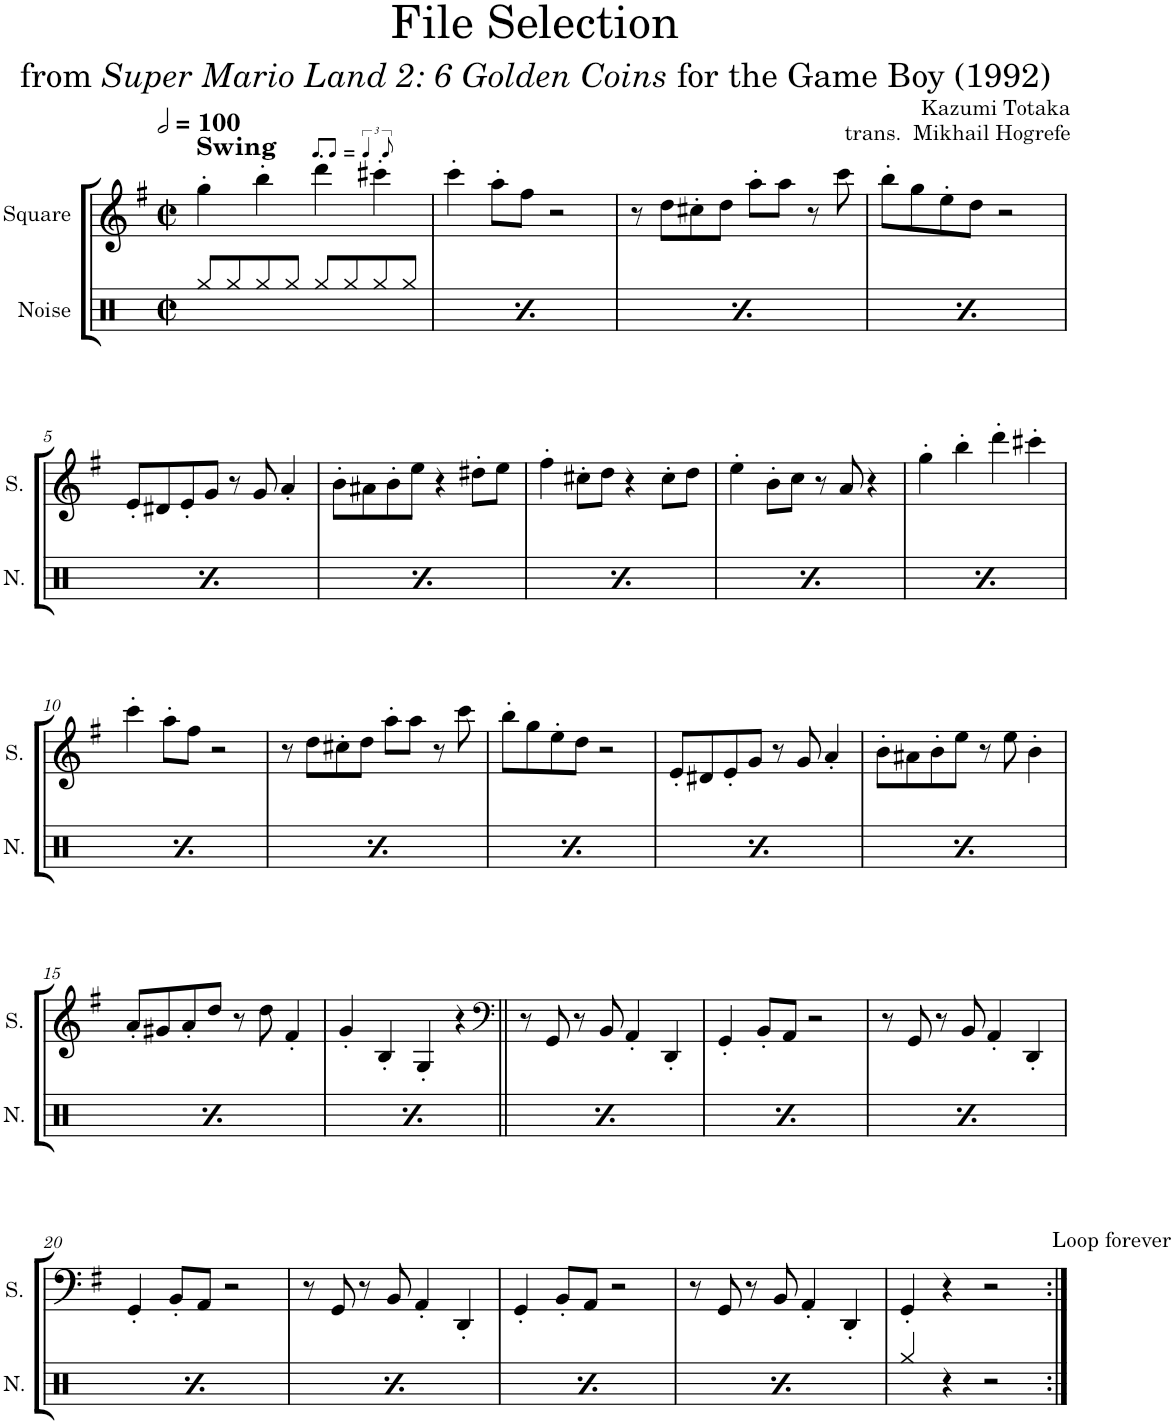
**kern	**kern
*part2	*part1
*staff2	*staff1
*I"Noise	*I"Square
*I'N.	*I'S.
*clefX	*clefG2
*k[]	*k[f#]
*M2/2	*M2/2
*met(c|)	*met(c|)
*MM200	*MM200
=1	=1
!	!LO:TX:a:B:t=Swing
8Rgg/L	4gg'\
8Rgg/	.
8Rgg/	4bb'\
8Rgg/J	.
8Rgg/L	4ddd'\
8Rgg/	.
8Rgg/	4ccc#X'\
8Rgg/J	.
=2	=2
8Rgg/L	4ccc'\
8Rgg/	.
8Rgg/	8aa'\L
8Rgg/J	8ff#\J
8Rgg/L	2r
8Rgg/	.
8Rgg/	.
8Rgg/J	.
=3	=3
8Rgg/L	8r
8Rgg/	8dd\L
8Rgg/	8cc#X'\
8Rgg/J	8dd\J
8Rgg/L	8aa'\L
8Rgg/	8aa\J
8Rgg/	8r
8Rgg/J	8ccc\
=4	=4
8Rgg/L	8bb'\L
8Rgg/	8gg\
8Rgg/	8ee'\
8Rgg/J	8dd\J
8Rgg/L	2r
8Rgg/	.
8Rgg/	.
8Rgg/J	.
!!LO:LB:g=z
=5	=5
8Rgg/L	8e'/L
8Rgg/	8d#X/
8Rgg/	8e'/
8Rgg/J	8g/J
8Rgg/L	8r
8Rgg/	8g/
8Rgg/	4a'/
8Rgg/J	.
=6	=6
8Rgg/L	8b'\L
8Rgg/	8a#X\
8Rgg/	8b'\
8Rgg/J	8ee\J
8Rgg/L	4r
8Rgg/	.
8Rgg/	8dd#X'\L
8Rgg/J	8ee\J
=7	=7
8Rgg/L	4ff#'\
8Rgg/	.
8Rgg/	8cc#X'\L
8Rgg/J	8dd\J
8Rgg/L	4r
8Rgg/	.
8Rgg/	8cc#'\L
8Rgg/J	8dd\J
=8	=8
8Rgg/L	4ee'\
8Rgg/	.
8Rgg/	8b'\L
8Rgg/J	8cc\J
8Rgg/L	8r
8Rgg/	8a/
8Rgg/	4r
8Rgg/J	.
=9	=9
8Rgg/L	4gg'\
8Rgg/	.
8Rgg/	4bb'\
8Rgg/J	.
8Rgg/L	4ddd'\
8Rgg/	.
8Rgg/	4ccc#X'\
8Rgg/J	.
!!LO:LB:g=z
=10	=10
8Rgg/L	4ccc'\
8Rgg/	.
8Rgg/	8aa'\L
8Rgg/J	8ff#\J
8Rgg/L	2r
8Rgg/	.
8Rgg/	.
8Rgg/J	.
=11	=11
8Rgg/L	8r
8Rgg/	8dd\L
8Rgg/	8cc#X'\
8Rgg/J	8dd\J
8Rgg/L	8aa'\L
8Rgg/	8aa\J
8Rgg/	8r
8Rgg/J	8ccc\
=12	=12
8Rgg/L	8bb'\L
8Rgg/	8gg\
8Rgg/	8ee'\
8Rgg/J	8dd\J
8Rgg/L	2r
8Rgg/	.
8Rgg/	.
8Rgg/J	.
=13	=13
8Rgg/L	8e'/L
8Rgg/	8d#X/
8Rgg/	8e'/
8Rgg/J	8g/J
8Rgg/L	8r
8Rgg/	8g/
8Rgg/	4a'/
8Rgg/J	.
=14	=14
8Rgg/L	8b'\L
8Rgg/	8a#X\
8Rgg/	8b'\
8Rgg/J	8ee\J
8Rgg/L	8r
8Rgg/	8ee\
8Rgg/	4b'\
8Rgg/J	.
!!LO:LB:g=z
=15	=15
8Rgg/L	8a'/L
8Rgg/	8g#X/
8Rgg/	8a'/
8Rgg/J	8dd/J
8Rgg/L	8r
8Rgg/	8dd\
8Rgg/	4f#'/
8Rgg/J	.
=16	=16
8Rgg/L	4g'/
8Rgg/	.
8Rgg/	4B'/
8Rgg/J	.
8Rgg/L	4G'/
8Rgg/	.
8Rgg/	4r
8Rgg/J	.
=17||	=17||
*	*clefF4
8Rgg/L	8r
8Rgg/	8GG/
8Rgg/	8r
8Rgg/J	8BB/
8Rgg/L	4AA'/
8Rgg/	.
8Rgg/	4DD'/
8Rgg/J	.
=18	=18
8Rgg/L	4GG'/
8Rgg/	.
8Rgg/	8BB'/L
8Rgg/J	8AA/J
8Rgg/L	2r
8Rgg/	.
8Rgg/	.
8Rgg/J	.
=19	=19
8Rgg/L	8r
8Rgg/	8GG/
8Rgg/	8r
8Rgg/J	8BB/
8Rgg/L	4AA'/
8Rgg/	.
8Rgg/	4DD'/
8Rgg/J	.
!!LO:LB:g=z
=20	=20
8Rgg/L	4GG'/
8Rgg/	.
8Rgg/	8BB'/L
8Rgg/J	8AA/J
8Rgg/L	2r
8Rgg/	.
8Rgg/	.
8Rgg/J	.
=21	=21
8Rgg/L	8r
8Rgg/	8GG/
8Rgg/	8r
8Rgg/J	8BB/
8Rgg/L	4AA'/
8Rgg/	.
8Rgg/	4DD'/
8Rgg/J	.
=22	=22
8Rgg/L	4GG'/
8Rgg/	.
8Rgg/	8BB'/L
8Rgg/J	8AA/J
8Rgg/L	2r
8Rgg/	.
8Rgg/	.
8Rgg/J	.
=23	=23
8Rgg/L	8r
8Rgg/	8GG/
8Rgg/	8r
8Rgg/J	8BB/
8Rgg/L	4AA'/
8Rgg/	.
8Rgg/	4DD'/
8Rgg/J	.
=24	=24
4Rgg/	4GG'/
4r	4r
!	!LO:TX:a:t=Loop forever
2r	2r
=:|!	=:|!
*-	*-
